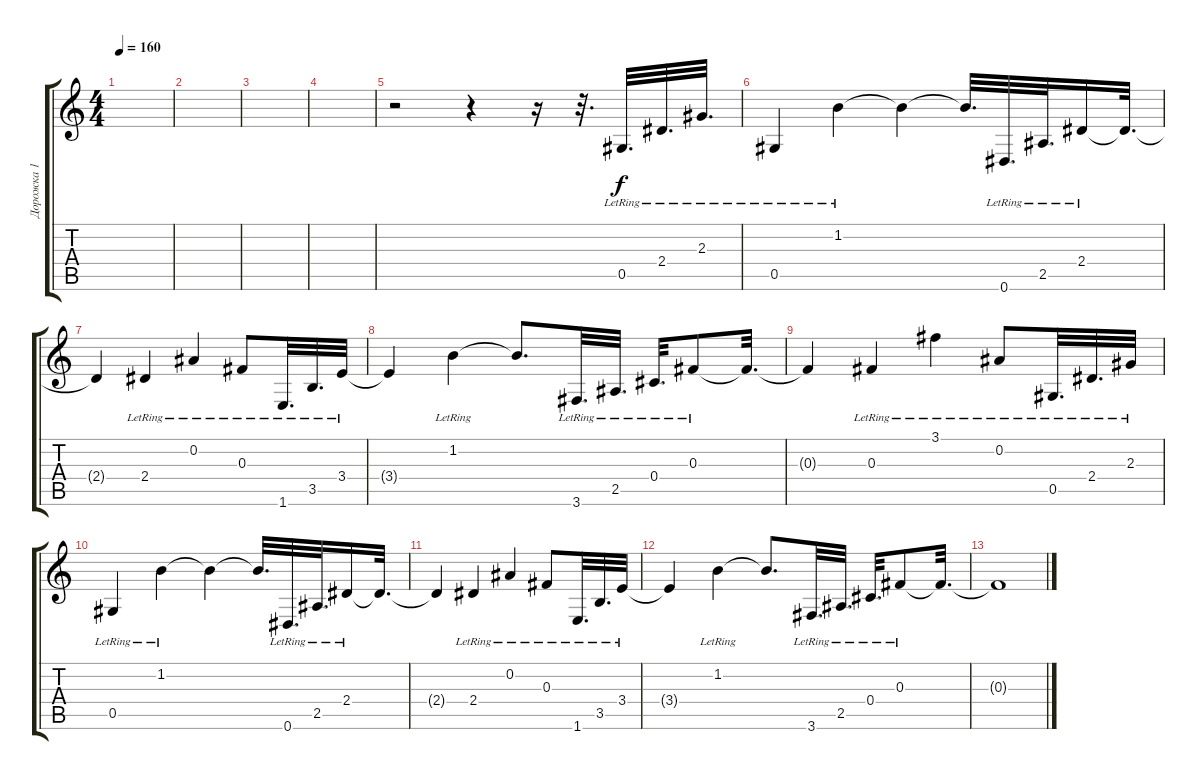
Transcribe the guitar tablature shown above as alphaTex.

\track ("Дорожка 1" "Дорожка 1") {instrument electricguitarclean}
\staff {score tabs}
\tuning (Eb4 Bb3 Gb3 Db3 Ab2 Eb2) {hide}
\ts (4 4)
\tempo 160
\clef g2
\ks c
|
|
|
|
r.2 r.4 r.16 r.32{d} 0.5{lr}.32{d} 2.4{lr}.32{d} 2.3{lr}.32{d} |
0.5{lr}.4 1.2{lr}.4 1.2{t}.4 1.2{t}.32{d} 0.6{lr}.32{d} 2.5{lr}.32{d} 2.4{lr}.16 2.4{t}.32{d} |
2.4{t}.4 2.4{lr}.4 0.2{lr}.4 0.3{lr}.8 1.6{lr}.32{d} 3.5{lr}.32{d} 3.4{lr}.32 |
3.4{t}.4 1.2{lr}.4 1.2{t}.8{d} 3.6{lr}.32{d} 2.5{lr}.32{d} 0.4{lr}.32{d} 0.3{lr}.8 0.3{t}.32{d} |
0.3{t}.4 0.3{lr}.4 3.1{lr}.4 0.2{lr}.8 0.5{lr}.32{d} 2.4{lr}.32{d} 2.3{lr}.32 |
0.5{lr}.4 1.2{lr}.4 1.2{t}.4 1.2{t}.32{d} 0.6{lr}.32{d} 2.5{lr}.32{d} 2.4{lr}.16 2.4{t}.32{d} |
2.4{t}.4 2.4{lr}.4 0.2{lr}.4 0.3{lr}.8 1.6{lr}.32{d} 3.5{lr}.32{d} 3.4{lr}.32 |
3.4{t}.4 1.2{lr}.4 1.2{t}.8{d} 3.6{lr}.32{d} 2.5{lr}.32{d} 0.4{lr}.32{d} 0.3{lr}.8 0.3{t}.32{d} |
0.3{t}.1
